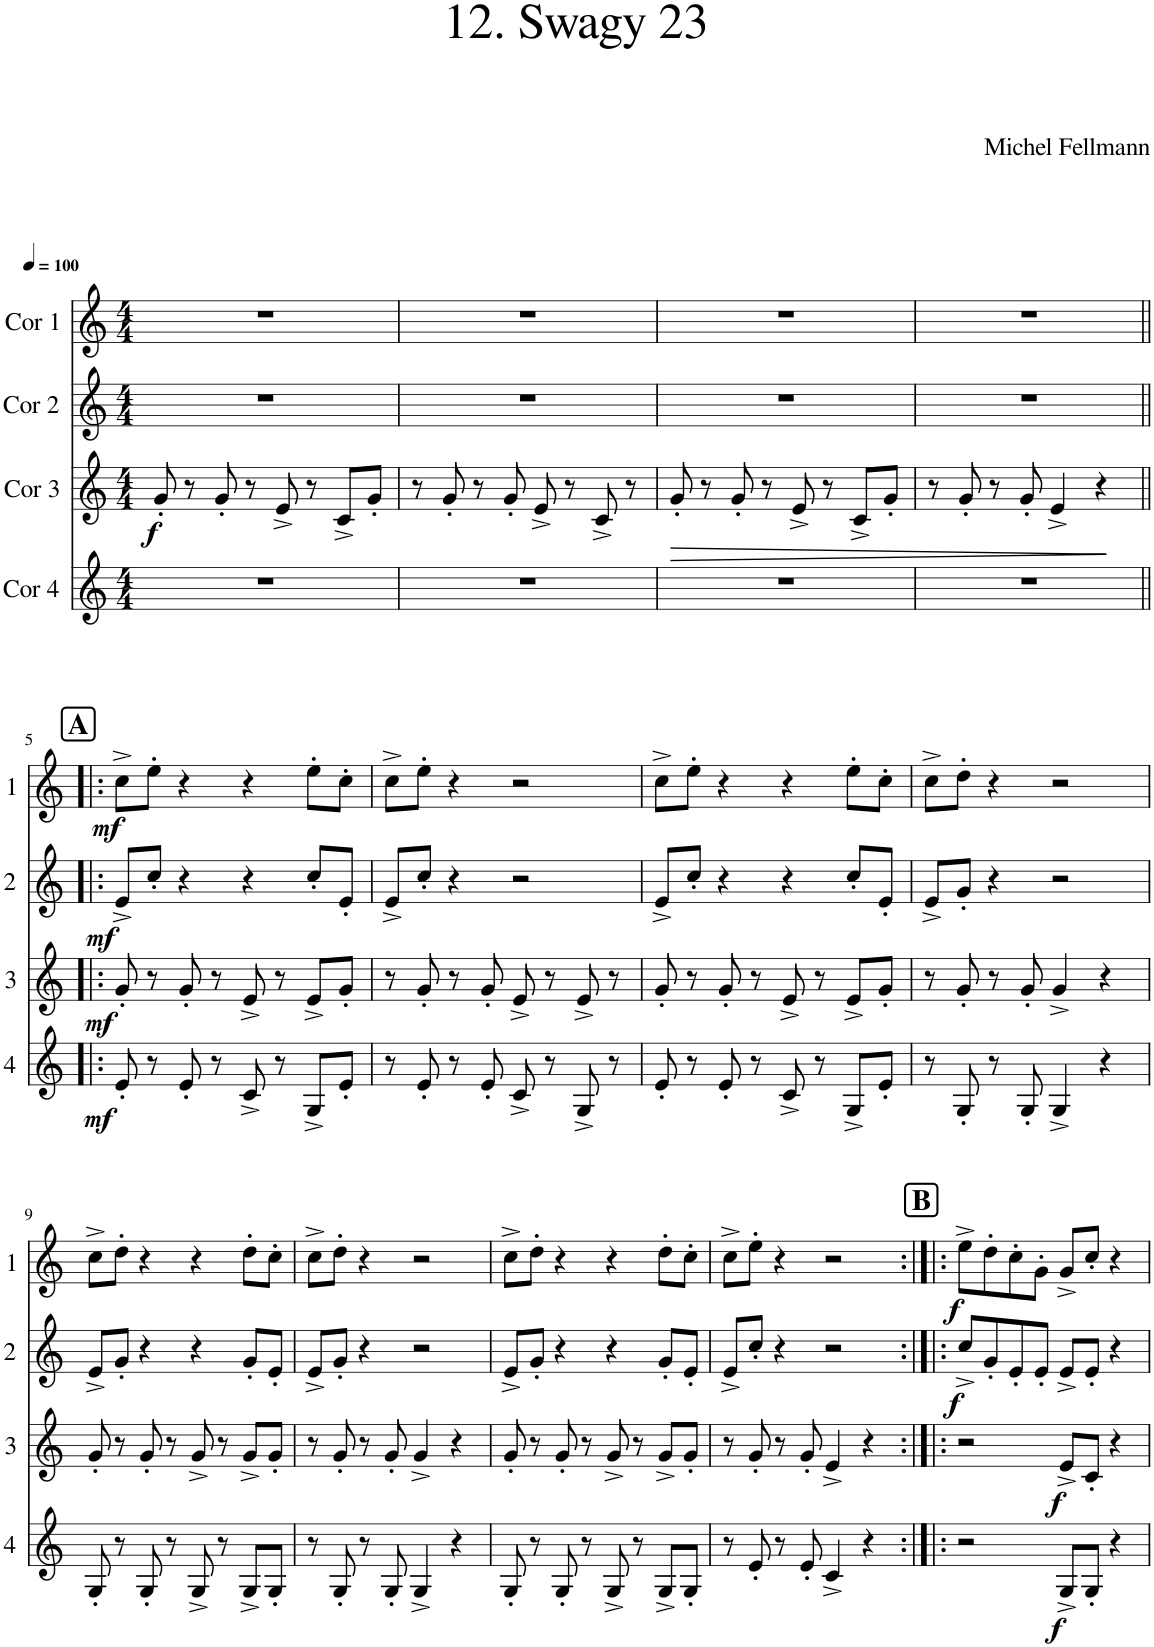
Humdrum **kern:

**kern	**dynam	**kern	**dynam	**kern	**dynam	**kern	**dynam
*part4	*part4	*part3	*part3	*part2	*part2	*part1	*part1
*staff4	*staff4	*staff3	*staff3	*staff2	*staff2	*staff1	*staff1
*I"Cor 4	*	*I"Cor 3	*	*I"Cor 2	*	*I"Cor 1	*
*clefG2	*	*clefG2	*	*clefG2	*	*clefG2	*
*Trd4c7	*	*Trd4c7	*	*Trd4c7	*	*Trd4c7	*
*k[]	*	*k[]	*	*k[]	*	*k[]	*
*M4/4	*	*M4/4	*	*M4/4	*	*M4/4	*
*MM100	*	*MM100	*	*MM100	*	*MM100	*
=1	=1	=1	=1	=1	=1	=1	=1
!	!	!	!LO:DY:b	!	!	!	!
1r	.	8g'/	f	1r	.	1r	.
.	.	8r	.	.	.	.	.
.	.	8g'/	.	.	.	.	.
.	.	8r	.	.	.	.	.
.	.	8e^/	.	.	.	.	.
.	.	8r	.	.	.	.	.
.	.	8c^/L	.	.	.	.	.
.	.	8g'/J	.	.	.	.	.
=2	=2	=2	=2	=2	=2	=2	=2
1r	.	8r	.	1r	.	1r	.
.	.	8g'/	.	.	.	.	.
.	.	8r	.	.	.	.	.
.	.	8g'/	.	.	.	.	.
.	.	8e^/	.	.	.	.	.
.	.	8r	.	.	.	.	.
.	.	8c^/	.	.	.	.	.
.	.	8r	.	.	.	.	.
=3	=3	=3	=3	=3	=3	=3	=3
!	!	!	!LO:HP:b	!	!	!	!
1r	.	8g'/	>	1r	.	1r	.
.	.	8r	.	.	.	.	.
.	.	8g'/	.	.	.	.	.
.	.	8r	.	.	.	.	.
.	.	8e^/	.	.	.	.	.
.	.	8r	.	.	.	.	.
.	.	8c^/L	.	.	.	.	.
.	.	8g'/J	.	.	.	.	.
.	.	.	]	.	.	.	.
=4	=4	=4	=4	=4	=4	=4	=4
1r	.	8r	.	1r	.	1r	.
.	.	8g'/	.	.	.	.	.
.	.	8r	.	.	.	.	.
.	.	8g'/	.	.	.	.	.
.	.	4e^/	.	.	.	.	.
.	.	4r	.	.	.	.	.
!!LO:LB:g=z
!!LO:REH:place=s1:a:B:cj:fs=14:t=A
=5!|:	=5!|:	=5!|:	=5!|:	=5!|:	=5!|:	=5!|:	=5!|:
!	!LO:DY:b	!	!LO:DY:b	!	!LO:DY:b	!	!LO:DY:b
8e'/	mf	8g'/	mf	8e^/L	mf	8cc^\L	mf
8r	.	8r	.	8cc'/J	.	8ee'\J	.
8e'/	.	8g'/	.	4r	.	4r	.
8r	.	8r	.	.	.	.	.
8c^/	.	8e^/	.	4r	.	4r	.
8r	.	8r	.	.	.	.	.
8G^/L	.	8e^/L	.	8cc'/L	.	8ee'\L	.
8e'/J	.	8g'/J	.	8e'/J	.	8cc'\J	.
=6	=6	=6	=6	=6	=6	=6	=6
8r	.	8r	.	8e^/L	.	8cc^\L	.
8e'/	.	8g'/	.	8cc'/J	.	8ee'\J	.
8r	.	8r	.	4r	.	4r	.
8e'/	.	8g'/	.	.	.	.	.
8c^/	.	8e^/	.	2r	.	2r	.
8r	.	8r	.	.	.	.	.
8G^/	.	8e^/	.	.	.	.	.
8r	.	8r	.	.	.	.	.
=7	=7	=7	=7	=7	=7	=7	=7
8e'/	.	8g'/	.	8e^/L	.	8cc^\L	.
8r	.	8r	.	8cc'/J	.	8ee'\J	.
8e'/	.	8g'/	.	4r	.	4r	.
8r	.	8r	.	.	.	.	.
8c^/	.	8e^/	.	4r	.	4r	.
8r	.	8r	.	.	.	.	.
8G^/L	.	8e^/L	.	8cc'/L	.	8ee'\L	.
8e'/J	.	8g'/J	.	8e'/J	.	8cc'\J	.
=8	=8	=8	=8	=8	=8	=8	=8
8r	.	8r	.	8e^/L	.	8cc^\L	.
8G'/	.	8g'/	.	8g'/J	.	8dd'\J	.
8r	.	8r	.	4r	.	4r	.
8G'/	.	8g'/	.	.	.	.	.
4G^/	.	4g^/	.	2r	.	2r	.
4r	.	4r	.	.	.	.	.
!!LO:LB:g=z
=9	=9	=9	=9	=9	=9	=9	=9
8G'/	.	8g'/	.	8e^/L	.	8cc^\L	.
8r	.	8r	.	8g'/J	.	8dd'\J	.
8G'/	.	8g'/	.	4r	.	4r	.
8r	.	8r	.	.	.	.	.
8G^/	.	8g^/	.	4r	.	4r	.
8r	.	8r	.	.	.	.	.
8G^/L	.	8g^/L	.	8g'/L	.	8dd'\L	.
8G'/J	.	8g'/J	.	8e'/J	.	8cc'\J	.
=10	=10	=10	=10	=10	=10	=10	=10
8r	.	8r	.	8e^/L	.	8cc^\L	.
8G'/	.	8g'/	.	8g'/J	.	8dd'\J	.
8r	.	8r	.	4r	.	4r	.
8G'/	.	8g'/	.	.	.	.	.
4G^/	.	4g^/	.	2r	.	2r	.
4r	.	4r	.	.	.	.	.
=11	=11	=11	=11	=11	=11	=11	=11
8G'/	.	8g'/	.	8e^/L	.	8cc^\L	.
8r	.	8r	.	8g'/J	.	8dd'\J	.
8G'/	.	8g'/	.	4r	.	4r	.
8r	.	8r	.	.	.	.	.
8G^/	.	8g^/	.	4r	.	4r	.
8r	.	8r	.	.	.	.	.
8G^/L	.	8g^/L	.	8g'/L	.	8dd'\L	.
8G'/J	.	8g'/J	.	8e'/J	.	8cc'\J	.
=12	=12	=12	=12	=12	=12	=12	=12
8r	.	8r	.	8e^/L	.	8cc^\L	.
8e'/	.	8g'/	.	8cc'/J	.	8ee'\J	.
8r	.	8r	.	4r	.	4r	.
8e'/	.	8g'/	.	.	.	.	.
4c^/	.	4e^/	.	2r	.	2r	.
4r	.	4r	.	.	.	.	.
!!LO:REH:place=s1:a:B:cj:fs=14:t=B
=13:|!|:	=13:|!|:	=13:|!|:	=13:|!|:	=13:|!|:	=13:|!|:	=13:|!|:	=13:|!|:
!	!	!	!	!	!LO:DY:b	!	!LO:DY:b
2r	.	2r	.	8cc^/L	f	8ee^\L	f
.	.	.	.	8g'/	.	8dd'\	.
.	.	.	.	8e'/	.	8cc'\	.
.	.	.	.	8e'/J	.	8g'\J	.
!	!LO:DY:b	!	!LO:DY:b	!	!	!	!
8G^/L	f	8e^/L	f	8e^/L	.	8g^/L	.
8G'/J	.	8c'/J	.	8e'/J	.	8cc'/J	.
4r	.	4r	.	4r	.	4r	.
=	=	=	=	=	=	=	=
*-	*-	*-	*-	*-	*-	*-	*-
